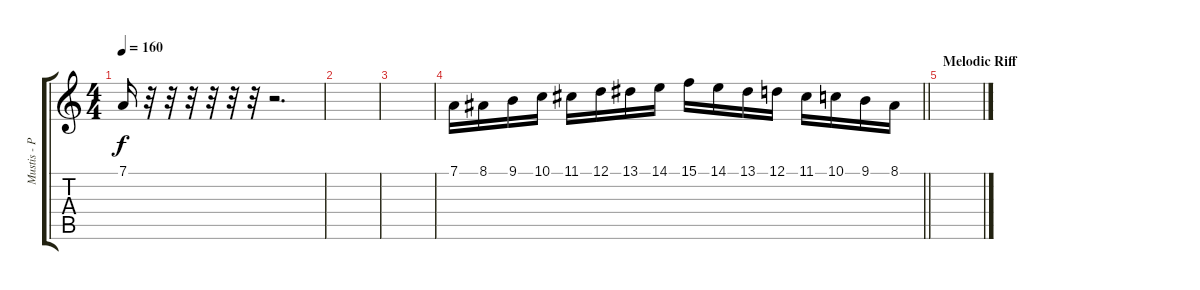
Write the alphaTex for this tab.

\track ("Mustis - Pad" "Mustis - P") {instrument pad1newage}
\staff {score tabs}
\tuning (D4 A3 F3 C3 G2 D2) {hide}
\ts (4 4)
\tempo 160
\clef g2
\ks c
7.1.16{dy f} r.32 r.32 r.32 r.32 r.32 r.32 r.2{d} |
|
|
\barLineRight lightlight
7.1.16 8.1.16 9.1.16 10.1.16 11.1.16 12.1.16 13.1.16 14.1.16 15.1.16 14.1.16 13.1.16 12.1.16 11.1.16 10.1.16 9.1.16 8.1.16 |
\section ("" "Melodic Riff")
